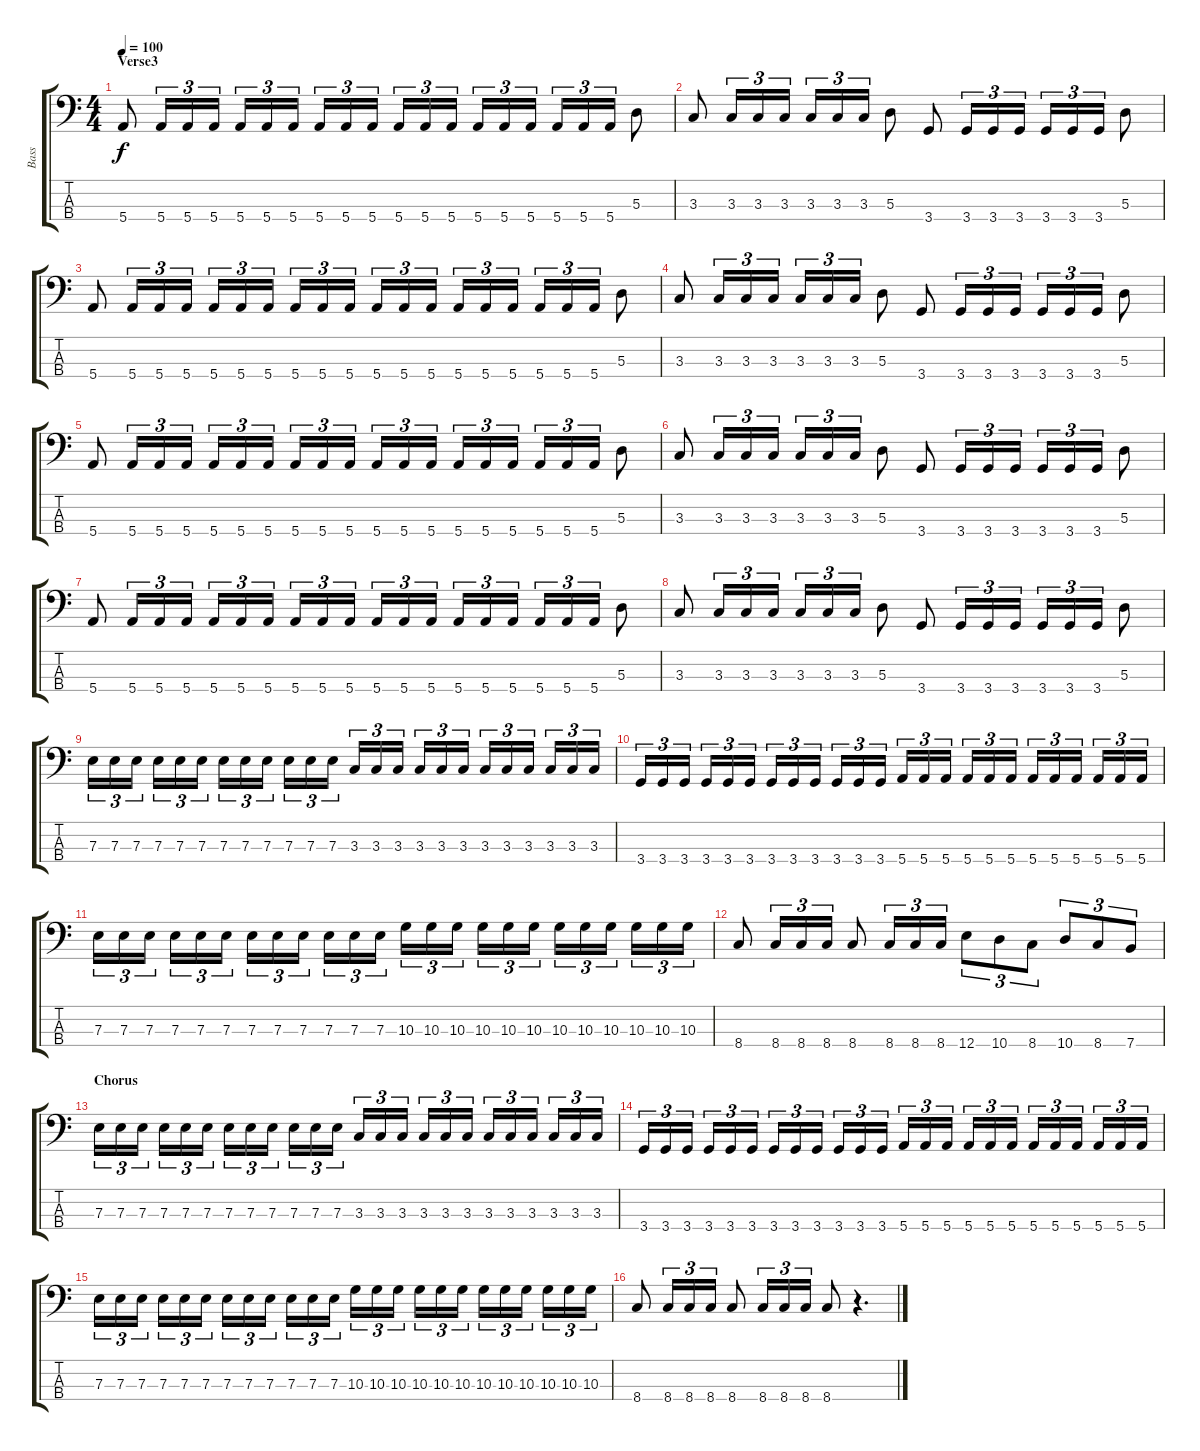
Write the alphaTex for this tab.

\track ("Bass" "Bass") {instrument electricbasspick}
\staff {score tabs}
\tuning (G2 D2 A1 E1) {hide}
\ts (4 4)
\section ("" "Verse3")
\tempo 100
\clef f4
\ks c
5.4.8{dy f} 5.4.16{tu (3 2)} 5.4.16{tu (3 2)} 5.4.16{tu (3 2)} 5.4.16{tu (3 2)} 5.4.16{tu (3 2)} 5.4.16{tu (3 2)} 5.4.16{tu (3 2)} 5.4.16{tu (3 2)} 5.4.16{tu (3 2)} 5.4.16{tu (3 2)} 5.4.16{tu (3 2)} 5.4.16{tu (3 2)} 5.4.16{tu (3 2)} 5.4.16{tu (3 2)} 5.4.16{tu (3 2)} 5.4.16{tu (3 2)} 5.4.16{tu (3 2)} 5.4.16{tu (3 2)} 5.3.8 |
3.3.8 3.3.16{tu (3 2)} 3.3.16{tu (3 2)} 3.3.16{tu (3 2)} 3.3.16{tu (3 2)} 3.3.16{tu (3 2)} 3.3.16{tu (3 2)} 5.3.8 3.4.8 3.4.16{tu (3 2)} 3.4.16{tu (3 2)} 3.4.16{tu (3 2)} 3.4.16{tu (3 2)} 3.4.16{tu (3 2)} 3.4.16{tu (3 2)} 5.3.8 |
5.4.8 5.4.16{tu (3 2)} 5.4.16{tu (3 2)} 5.4.16{tu (3 2)} 5.4.16{tu (3 2)} 5.4.16{tu (3 2)} 5.4.16{tu (3 2)} 5.4.16{tu (3 2)} 5.4.16{tu (3 2)} 5.4.16{tu (3 2)} 5.4.16{tu (3 2)} 5.4.16{tu (3 2)} 5.4.16{tu (3 2)} 5.4.16{tu (3 2)} 5.4.16{tu (3 2)} 5.4.16{tu (3 2)} 5.4.16{tu (3 2)} 5.4.16{tu (3 2)} 5.4.16{tu (3 2)} 5.3.8 |
3.3.8 3.3.16{tu (3 2)} 3.3.16{tu (3 2)} 3.3.16{tu (3 2)} 3.3.16{tu (3 2)} 3.3.16{tu (3 2)} 3.3.16{tu (3 2)} 5.3.8 3.4.8 3.4.16{tu (3 2)} 3.4.16{tu (3 2)} 3.4.16{tu (3 2)} 3.4.16{tu (3 2)} 3.4.16{tu (3 2)} 3.4.16{tu (3 2)} 5.3.8 |
5.4.8 5.4.16{tu (3 2)} 5.4.16{tu (3 2)} 5.4.16{tu (3 2)} 5.4.16{tu (3 2)} 5.4.16{tu (3 2)} 5.4.16{tu (3 2)} 5.4.16{tu (3 2)} 5.4.16{tu (3 2)} 5.4.16{tu (3 2)} 5.4.16{tu (3 2)} 5.4.16{tu (3 2)} 5.4.16{tu (3 2)} 5.4.16{tu (3 2)} 5.4.16{tu (3 2)} 5.4.16{tu (3 2)} 5.4.16{tu (3 2)} 5.4.16{tu (3 2)} 5.4.16{tu (3 2)} 5.3.8 |
3.3.8 3.3.16{tu (3 2)} 3.3.16{tu (3 2)} 3.3.16{tu (3 2)} 3.3.16{tu (3 2)} 3.3.16{tu (3 2)} 3.3.16{tu (3 2)} 5.3.8 3.4.8 3.4.16{tu (3 2)} 3.4.16{tu (3 2)} 3.4.16{tu (3 2)} 3.4.16{tu (3 2)} 3.4.16{tu (3 2)} 3.4.16{tu (3 2)} 5.3.8 |
5.4.8 5.4.16{tu (3 2)} 5.4.16{tu (3 2)} 5.4.16{tu (3 2)} 5.4.16{tu (3 2)} 5.4.16{tu (3 2)} 5.4.16{tu (3 2)} 5.4.16{tu (3 2)} 5.4.16{tu (3 2)} 5.4.16{tu (3 2)} 5.4.16{tu (3 2)} 5.4.16{tu (3 2)} 5.4.16{tu (3 2)} 5.4.16{tu (3 2)} 5.4.16{tu (3 2)} 5.4.16{tu (3 2)} 5.4.16{tu (3 2)} 5.4.16{tu (3 2)} 5.4.16{tu (3 2)} 5.3.8 |
3.3.8 3.3.16{tu (3 2)} 3.3.16{tu (3 2)} 3.3.16{tu (3 2)} 3.3.16{tu (3 2)} 3.3.16{tu (3 2)} 3.3.16{tu (3 2)} 5.3.8 3.4.8 3.4.16{tu (3 2)} 3.4.16{tu (3 2)} 3.4.16{tu (3 2)} 3.4.16{tu (3 2)} 3.4.16{tu (3 2)} 3.4.16{tu (3 2)} 5.3.8 |
7.3.16{tu (3 2)} 7.3.16{tu (3 2)} 7.3.16{tu (3 2)} 7.3.16{tu (3 2)} 7.3.16{tu (3 2)} 7.3.16{tu (3 2)} 7.3.16{tu (3 2)} 7.3.16{tu (3 2)} 7.3.16{tu (3 2)} 7.3.16{tu (3 2)} 7.3.16{tu (3 2)} 7.3.16{tu (3 2)} 3.3.16{tu (3 2)} 3.3.16{tu (3 2)} 3.3.16{tu (3 2)} 3.3.16{tu (3 2)} 3.3.16{tu (3 2)} 3.3.16{tu (3 2)} 3.3.16{tu (3 2)} 3.3.16{tu (3 2)} 3.3.16{tu (3 2)} 3.3.16{tu (3 2)} 3.3.16{tu (3 2)} 3.3.16{tu (3 2)} |
3.4.16{tu (3 2)} 3.4.16{tu (3 2)} 3.4.16{tu (3 2)} 3.4.16{tu (3 2)} 3.4.16{tu (3 2)} 3.4.16{tu (3 2)} 3.4.16{tu (3 2)} 3.4.16{tu (3 2)} 3.4.16{tu (3 2)} 3.4.16{tu (3 2)} 3.4.16{tu (3 2)} 3.4.16{tu (3 2)} 5.4.16{tu (3 2)} 5.4.16{tu (3 2)} 5.4.16{tu (3 2)} 5.4.16{tu (3 2)} 5.4.16{tu (3 2)} 5.4.16{tu (3 2)} 5.4.16{tu (3 2)} 5.4.16{tu (3 2)} 5.4.16{tu (3 2)} 5.4.16{tu (3 2)} 5.4.16{tu (3 2)} 5.4.16{tu (3 2)} |
7.3.16{tu (3 2)} 7.3.16{tu (3 2)} 7.3.16{tu (3 2)} 7.3.16{tu (3 2)} 7.3.16{tu (3 2)} 7.3.16{tu (3 2)} 7.3.16{tu (3 2)} 7.3.16{tu (3 2)} 7.3.16{tu (3 2)} 7.3.16{tu (3 2)} 7.3.16{tu (3 2)} 7.3.16{tu (3 2)} 10.3.16{tu (3 2)} 10.3.16{tu (3 2)} 10.3.16{tu (3 2)} 10.3.16{tu (3 2)} 10.3.16{tu (3 2)} 10.3.16{tu (3 2)} 10.3.16{tu (3 2)} 10.3.16{tu (3 2)} 10.3.16{tu (3 2)} 10.3.16{tu (3 2)} 10.3.16{tu (3 2)} 10.3.16{tu (3 2)} |
8.4.8 8.4.16{tu (3 2)} 8.4.16{tu (3 2)} 8.4.16{tu (3 2)} 8.4.8 8.4.16{tu (3 2)} 8.4.16{tu (3 2)} 8.4.16{tu (3 2)} 12.4.8{tu (3 2)} 10.4.8{tu (3 2)} 8.4.8{tu (3 2)} 10.4.8{tu (3 2)} 8.4.8{tu (3 2)} 7.4.8{tu (3 2)} |
\section ("" "Chorus")
7.3.16{tu (3 2)} 7.3.16{tu (3 2)} 7.3.16{tu (3 2)} 7.3.16{tu (3 2)} 7.3.16{tu (3 2)} 7.3.16{tu (3 2)} 7.3.16{tu (3 2)} 7.3.16{tu (3 2)} 7.3.16{tu (3 2)} 7.3.16{tu (3 2)} 7.3.16{tu (3 2)} 7.3.16{tu (3 2)} 3.3.16{tu (3 2)} 3.3.16{tu (3 2)} 3.3.16{tu (3 2)} 3.3.16{tu (3 2)} 3.3.16{tu (3 2)} 3.3.16{tu (3 2)} 3.3.16{tu (3 2)} 3.3.16{tu (3 2)} 3.3.16{tu (3 2)} 3.3.16{tu (3 2)} 3.3.16{tu (3 2)} 3.3.16{tu (3 2)} |
3.4.16{tu (3 2)} 3.4.16{tu (3 2)} 3.4.16{tu (3 2)} 3.4.16{tu (3 2)} 3.4.16{tu (3 2)} 3.4.16{tu (3 2)} 3.4.16{tu (3 2)} 3.4.16{tu (3 2)} 3.4.16{tu (3 2)} 3.4.16{tu (3 2)} 3.4.16{tu (3 2)} 3.4.16{tu (3 2)} 5.4.16{tu (3 2)} 5.4.16{tu (3 2)} 5.4.16{tu (3 2)} 5.4.16{tu (3 2)} 5.4.16{tu (3 2)} 5.4.16{tu (3 2)} 5.4.16{tu (3 2)} 5.4.16{tu (3 2)} 5.4.16{tu (3 2)} 5.4.16{tu (3 2)} 5.4.16{tu (3 2)} 5.4.16{tu (3 2)} |
7.3.16{tu (3 2)} 7.3.16{tu (3 2)} 7.3.16{tu (3 2)} 7.3.16{tu (3 2)} 7.3.16{tu (3 2)} 7.3.16{tu (3 2)} 7.3.16{tu (3 2)} 7.3.16{tu (3 2)} 7.3.16{tu (3 2)} 7.3.16{tu (3 2)} 7.3.16{tu (3 2)} 7.3.16{tu (3 2)} 10.3.16{tu (3 2)} 10.3.16{tu (3 2)} 10.3.16{tu (3 2)} 10.3.16{tu (3 2)} 10.3.16{tu (3 2)} 10.3.16{tu (3 2)} 10.3.16{tu (3 2)} 10.3.16{tu (3 2)} 10.3.16{tu (3 2)} 10.3.16{tu (3 2)} 10.3.16{tu (3 2)} 10.3.16{tu (3 2)} |
8.4.8 8.4.16{tu (3 2)} 8.4.16{tu (3 2)} 8.4.16{tu (3 2)} 8.4.8 8.4.16{tu (3 2)} 8.4.16{tu (3 2)} 8.4.16{tu (3 2)} 8.4.8 r.4{d}
